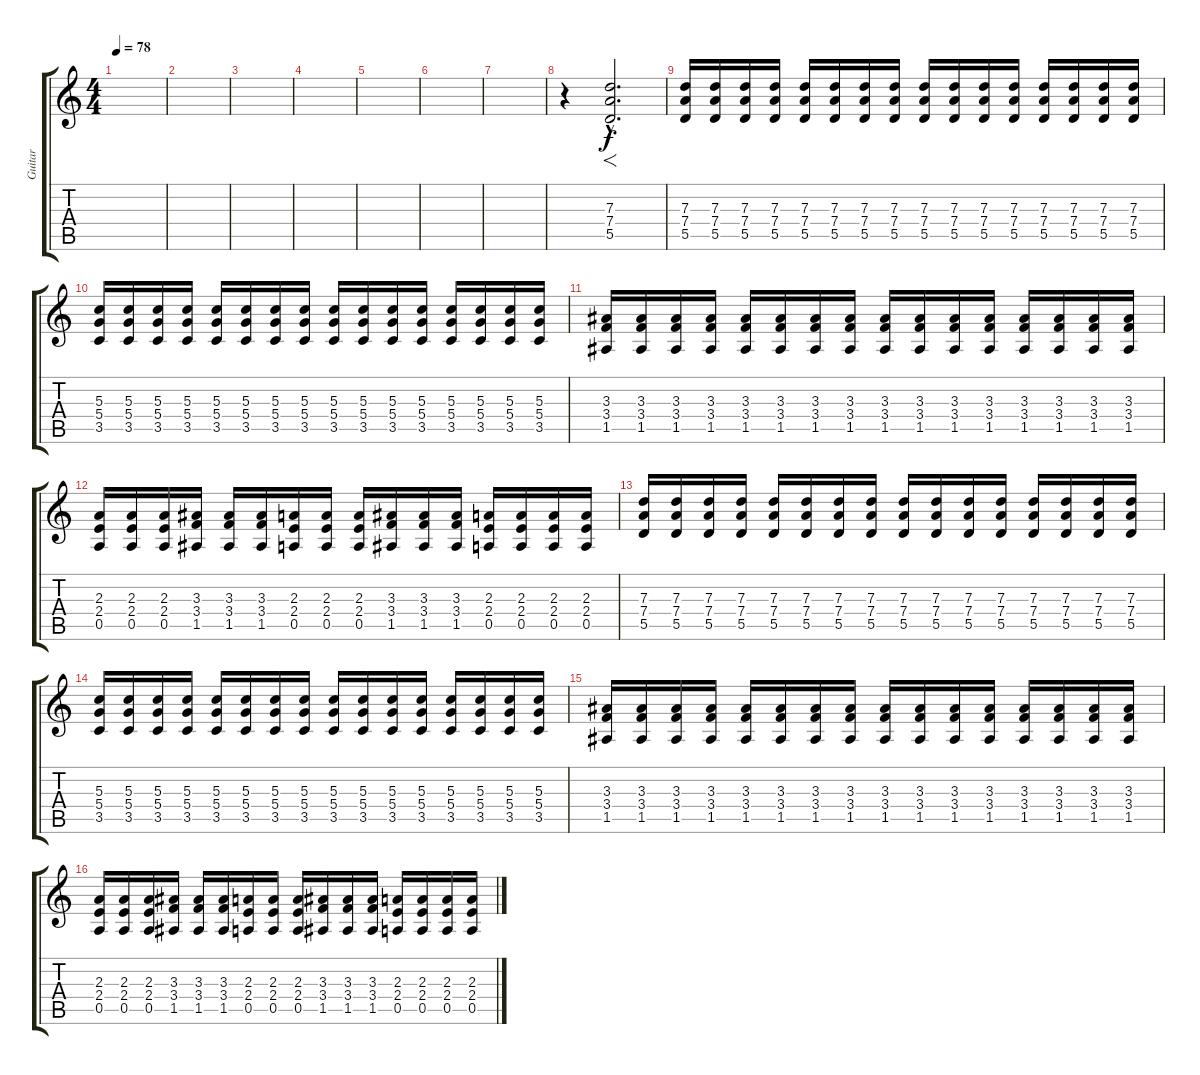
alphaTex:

\track ("Guitar" "Guitar") {instrument overdrivenguitar}
\staff {score tabs}
\tuning (E4 B3 G3 D3 A2 E2) {hide}
\ts (4 4)
\tempo 78
\clef g2
\ks c
|
|
|
|
|
|
|
r.4 (7.3{hac} 7.4{hac} 5.5{hac}).2{f d} |
(7.3 7.4 5.5).16 (7.3 7.4 5.5).16 (7.3 7.4 5.5).16 (7.3 7.4 5.5).16 (7.3 7.4 5.5).16 (7.3 7.4 5.5).16 (7.3 7.4 5.5).16 (7.3 7.4 5.5).16 (7.3 7.4 5.5).16 (7.3 7.4 5.5).16 (7.3 7.4 5.5).16 (7.3 7.4 5.5).16 (7.3 7.4 5.5).16 (7.3 7.4 5.5).16 (7.3 7.4 5.5).16 (7.3 7.4 5.5).16 |
(5.3 5.4 3.5).16 (5.3 5.4 3.5).16 (5.3 5.4 3.5).16 (5.3 5.4 3.5).16 (5.3 5.4 3.5).16 (5.3 5.4 3.5).16 (5.3 5.4 3.5).16 (5.3 5.4 3.5).16 (5.3 5.4 3.5).16 (5.3 5.4 3.5).16 (5.3 5.4 3.5).16 (5.3 5.4 3.5).16 (5.3 5.4 3.5).16 (5.3 5.4 3.5).16 (5.3 5.4 3.5).16 (5.3 5.4 3.5).16 |
(3.3 3.4 1.5).16 (3.3 3.4 1.5).16 (3.3 3.4 1.5).16 (3.3 3.4 1.5).16 (3.3 3.4 1.5).16 (3.3 3.4 1.5).16 (3.3 3.4 1.5).16 (3.3 3.4 1.5).16 (3.3 3.4 1.5).16 (3.3 3.4 1.5).16 (3.3 3.4 1.5).16 (3.3 3.4 1.5).16 (3.3 3.4 1.5).16 (3.3 3.4 1.5).16 (3.3 3.4 1.5).16 (3.3 3.4 1.5).16 |
(2.3 2.4 0.5).16 (2.3 2.4 0.5).16 (2.3 2.4 0.5).16 (3.3 3.4 1.5).16 (3.3 3.4 1.5).16 (3.3 3.4 1.5).16 (2.3 2.4 0.5).16 (2.3 2.4 0.5).16 (2.3 2.4 0.5).16 (3.3 3.4 1.5).16 (3.3 3.4 1.5).16 (3.3 3.4 1.5).16 (2.3 2.4 0.5).16 (2.3 2.4 0.5).16 (2.3 2.4 0.5).16 (2.3 2.4 0.5).16 |
(7.3 7.4 5.5).16 (7.3 7.4 5.5).16 (7.3 7.4 5.5).16 (7.3 7.4 5.5).16 (7.3 7.4 5.5).16 (7.3 7.4 5.5).16 (7.3 7.4 5.5).16 (7.3 7.4 5.5).16 (7.3 7.4 5.5).16 (7.3 7.4 5.5).16 (7.3 7.4 5.5).16 (7.3 7.4 5.5).16 (7.3 7.4 5.5).16 (7.3 7.4 5.5).16 (7.3 7.4 5.5).16 (7.3 7.4 5.5).16 |
(5.3 5.4 3.5).16 (5.3 5.4 3.5).16 (5.3 5.4 3.5).16 (5.3 5.4 3.5).16 (5.3 5.4 3.5).16 (5.3 5.4 3.5).16 (5.3 5.4 3.5).16 (5.3 5.4 3.5).16 (5.3 5.4 3.5).16 (5.3 5.4 3.5).16 (5.3 5.4 3.5).16 (5.3 5.4 3.5).16 (5.3 5.4 3.5).16 (5.3 5.4 3.5).16 (5.3 5.4 3.5).16 (5.3 5.4 3.5).16 |
(3.3 3.4 1.5).16 (3.3 3.4 1.5).16 (3.3 3.4 1.5).16 (3.3 3.4 1.5).16 (3.3 3.4 1.5).16 (3.3 3.4 1.5).16 (3.3 3.4 1.5).16 (3.3 3.4 1.5).16 (3.3 3.4 1.5).16 (3.3 3.4 1.5).16 (3.3 3.4 1.5).16 (3.3 3.4 1.5).16 (3.3 3.4 1.5).16 (3.3 3.4 1.5).16 (3.3 3.4 1.5).16 (3.3 3.4 1.5).16 |
(2.3 2.4 0.5).16 (2.3 2.4 0.5).16 (2.3 2.4 0.5).16 (3.3 3.4 1.5).16 (3.3 3.4 1.5).16 (3.3 3.4 1.5).16 (2.3 2.4 0.5).16 (2.3 2.4 0.5).16 (2.3 2.4 0.5).16 (3.3 3.4 1.5).16 (3.3 3.4 1.5).16 (3.3 3.4 1.5).16 (2.3 2.4 0.5).16 (2.3 2.4 0.5).16 (2.3 2.4 0.5).16 (2.3 2.4 0.5).16
